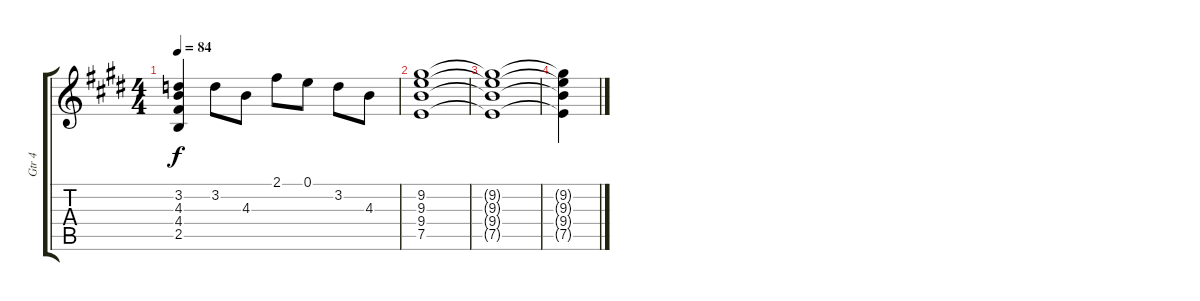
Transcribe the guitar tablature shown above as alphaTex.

\track ("Gtr 4" "Gtr 4") {instrument distortionguitar}
\staff {score tabs}
\tuning (E4 B3 G3 D3 A2 E2) {hide}
\ts (4 4)
\tempo 84
\clef g2
\ks e
(3.2 4.3 4.4 2.5).4{dy f} 3.2.8 4.3.8 2.1.8 0.1.8 3.2.8 4.3.8 |
(9.2 9.3 9.4 7.5).1 |
(9.2{t} 9.3{t} 9.4{t} 7.5{t}).1 |
(9.2{t} 9.3{t} 9.4{t} 7.5{t}).4
